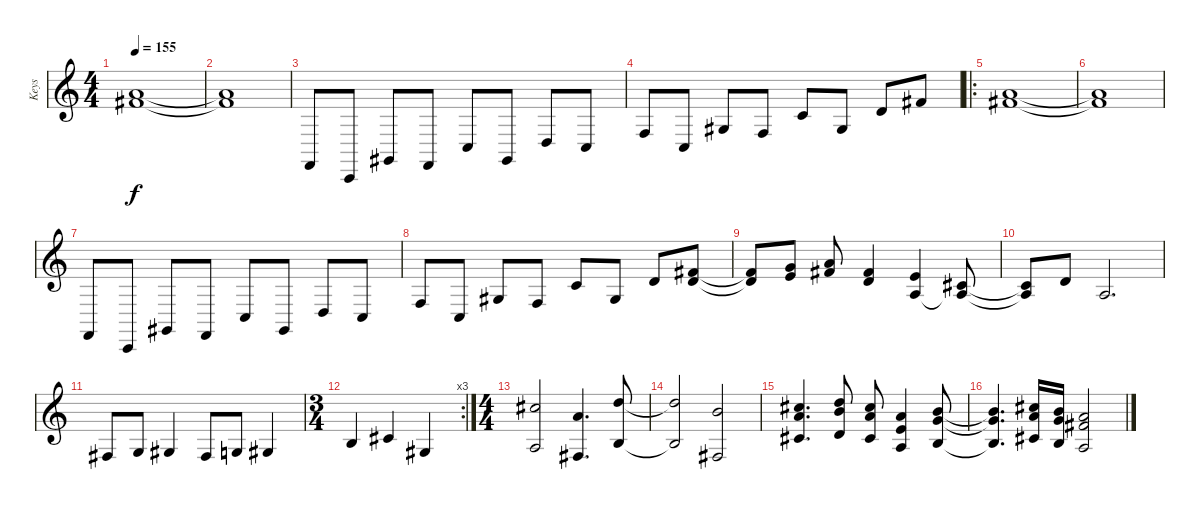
\track ("Keys" "Keys") {instrument electricpiano1}
\staff {score}
\tuning (E4 B3 G3 D3 A2 E2 B1) {hide}
\ts (4 4)
\tempo 155
\clef g2
\ks c
(2.1 10.2).1{dy f} |
(2.1{t} 10.2{t}).1 |
6.7.8 1.7.8 4.6.8 6.7.8 3.5.8 4.6.8 0.4.8 3.5.8 |
3.4.8 3.5.8 1.3.8 3.4.8 1.2.8 1.3.8 3.2.8 7.2.8 |
\ro
(2.1 10.2).1{volume 16} |
(2.1{t} 10.2{t}).1 |
6.7.8 1.7.8 4.6.8 6.7.8 3.5.8 4.6.8 0.4.8 3.5.8 |
3.4.8 3.5.8 1.3.8 3.4.8 1.2.8 1.3.8 3.2.8 (7.2 7.3).8 |
(7.2{t} 7.3{t}).8 (3.1 5.2).8 (5.1 7.2).8 (2.1 3.2).4 (0.1 2.3).4 (2.2 2.3{t}).8 |
(2.2{t} 2.3{t}).8 3.2.8 2.3.2{d} |
4.4.8 0.3.8 1.3.4 4.4.8 0.3.8 1.3.4 |
\rc 3
\ts (3 4)
0.2.4 2.2.4 1.3.4 |
\ts (4 4)
(9.1 2.3).2 (5.1 4.4).4{d} (10.1 0.2).8 |
(10.1{t} 0.2{t}).2 (7.1 4.4).2 |
(5.1 2.2 18.3).4{d} (7.1 3.2 19.3).8 (5.1 14.2 6.3).8 (0.1 10.2 2.3).4 (3.1 0.2 16.3).8 |
(3.1{t} 0.2{t} 16.3{t}).4{d} (5.1 2.2 18.3).16 (3.1 0.2 16.3).16 (2.1 10.2 2.3).2
